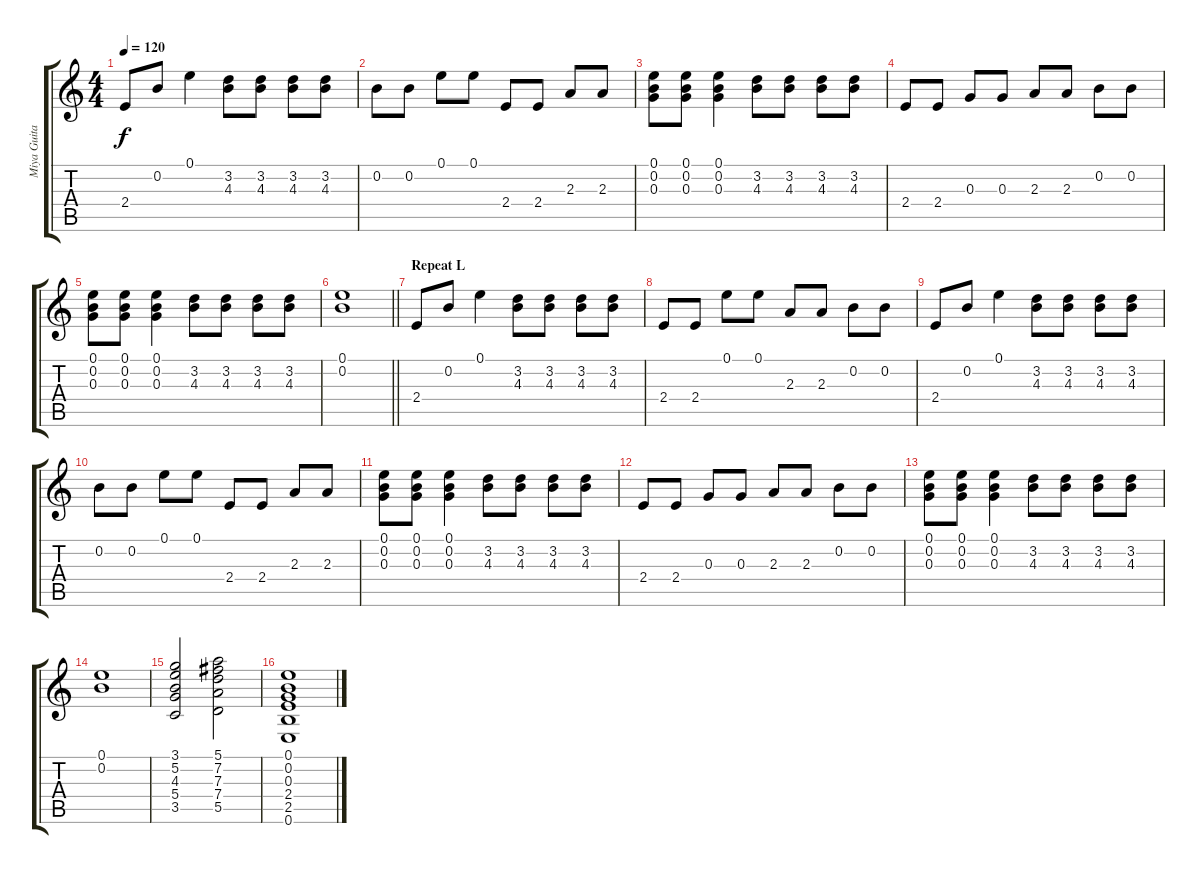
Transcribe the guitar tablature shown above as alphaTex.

\track ("Miya Guitar I" "Miya Guita") {instrument electricguitarclean}
\staff {score tabs}
\tuning (E4 B3 G3 D3 A2 E2) {hide}
\ts (4 4)
\tempo 120
\clef g2
\ks c
2.4.8{dy f} 0.2.8 0.1.4 (3.2 4.3).8 (3.2 4.3).8 (3.2 4.3).8 (3.2 4.3).8 |
0.2.8 0.2.8 0.1.8 0.1.8 2.4.8 2.4.8 2.3.8 2.3.8 |
(0.1 0.2 0.3).8 (0.1 0.2 0.3).8 (0.1 0.2 0.3).4 (3.2 4.3).8 (3.2 4.3).8 (3.2 4.3).8 (3.2 4.3).8 |
2.4.8 2.4.8 0.3.8 0.3.8 2.3.8 2.3.8 0.2.8 0.2.8 |
(0.1 0.2 0.3).8 (0.1 0.2 0.3).8 (0.1 0.2 0.3).4 (3.2 4.3).8 (3.2 4.3).8 (3.2 4.3).8 (3.2 4.3).8 |
\barLineRight lightlight
(0.1 0.2).1 |
\section ("" "Repeat L")
2.4.8 0.2.8 0.1.4 (3.2 4.3).8 (3.2 4.3).8 (3.2 4.3).8 (3.2 4.3).8 |
2.4.8 2.4.8 0.1.8 0.1.8 2.3.8 2.3.8 0.2.8 0.2.8 |
2.4.8 0.2.8 0.1.4 (3.2 4.3).8 (3.2 4.3).8 (3.2 4.3).8 (3.2 4.3).8 |
0.2.8 0.2.8 0.1.8 0.1.8 2.4.8 2.4.8 2.3.8 2.3.8 |
(0.1 0.2 0.3).8 (0.1 0.2 0.3).8 (0.1 0.2 0.3).4 (3.2 4.3).8 (3.2 4.3).8 (3.2 4.3).8 (3.2 4.3).8 |
2.4.8 2.4.8 0.3.8 0.3.8 2.3.8 2.3.8 0.2.8 0.2.8 |
(0.1 0.2 0.3).8 (0.1 0.2 0.3).8 (0.1 0.2 0.3).4 (3.2 4.3).8 (3.2 4.3).8 (3.2 4.3).8 (3.2 4.3).8 |
(0.1 0.2).1 |
(3.1 5.2 4.3 5.4 3.5).2 (5.1 7.2 7.3 7.4 5.5).2 |
(0.1 0.2 0.3 2.4 2.5 0.6).1
